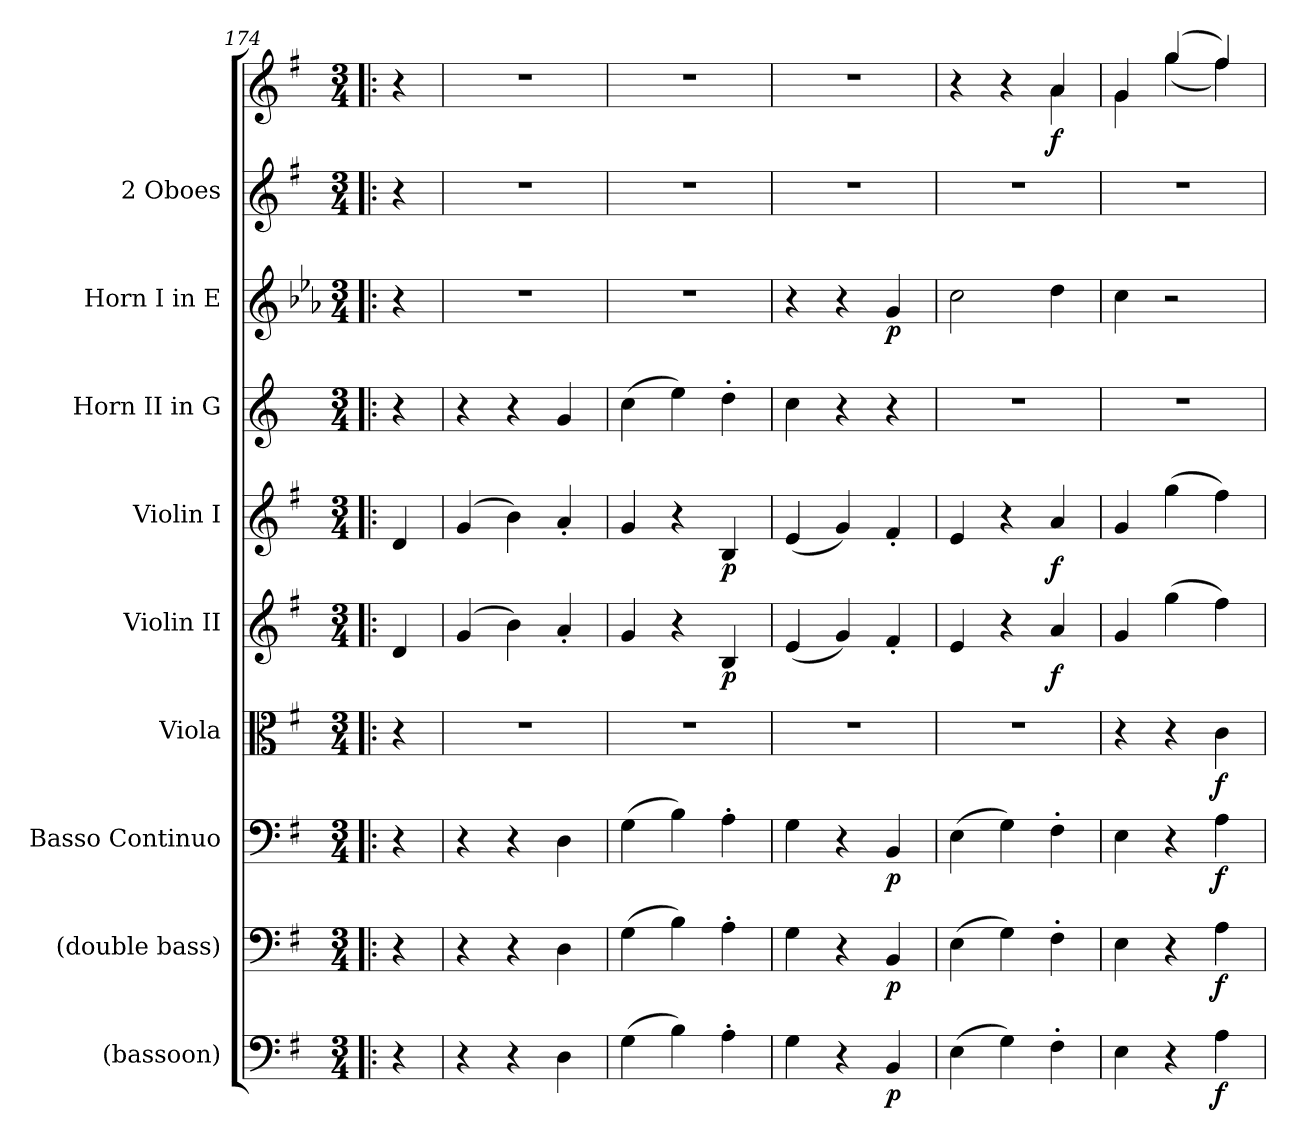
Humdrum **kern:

**kern	**dynam	**kern	**dynam	**kern	**dynam	**kern	**dynam	**kern	**dynam	**kern	**dynam	**kern	**kern	**dynam	**kern	**kern	**dynam
*part9	*part9	*part8	*part8	*part7	*part7	*part6	*part6	*part5	*part5	*part4	*part4	*part3	*part2	*part2	*part1	*part1	*part1
*staff10	*staff10	*staff9	*staff9	*staff8	*staff8	*staff7	*staff7	*staff6	*staff6	*staff5	*staff5	*staff4	*staff3	*staff3	*staff2	*staff1	*staff1/2
*I"(bassoon)	*	*I"(double bass)	*	*I"Basso Continuo	*	*I"Viola	*	*I"Violin II	*	*I"Violin I	*	*I"Horn II in G	*I"Horn I in E	*	*I"2 Oboes	*	*
*I'Bsn	*	*	*	*I'B	*	*I'Vla	*	*I'Vln	*	*I'Vln	*	*I'Hn	*I'Hn	*	*I'Ob	*	*
*clefF4	*	*clefF4	*	*clefF4	*	*clefC3	*	*clefG2	*	*clefG2	*	*clefG2	*clefG2	*	*clefG2	*clefG2	*
*	*	*	*	*	*	*	*	*	*	*	*	*ITrd3c5	*ITrd5c8	*	*	*	*
*k[f#]	*	*k[f#]	*	*k[f#]	*	*k[f#]	*	*k[f#]	*	*k[f#]	*	*k[f#]	*k[f#]	*	*k[f#]	*k[f#]	*
*M3/4	*	*M3/4	*	*M3/4	*	*M3/4	*	*M3/4	*	*M3/4	*	*M3/4	*M3/4	*	*M3/4	*M3/4	*
=174!|:	=174!|:	=174!|:	=174!|:	=174!|:	=174!|:	=174!|:	=174!|:	=174!|:	=174!|:	=174!|:	=174!|:	=174!|:	=174!|:	=174!|:	=174!|:	=174!|:	=174!|:
4r	.	4r	.	4r	.	4r	.	4d	.	4d	.	4r	4r	.	4r	4r	.
=175	=175	=175	=175	=175	=175	=175	=175	=175	=175	=175	=175	=175	=175	=175	=175	=175	=175
4r	.	4r	.	4r	.	2.r	.	(4g	.	(4g	.	4r	2.r	.	2.r	2.r	.
4r	.	4r	.	4r	.	.	.	4b)	.	4b)	.	4r	.	.	.	.	.
4D	.	4D	.	4D	.	.	.	4a'	.	4a'	.	4d	.	.	.	.	.
=176	=176	=176	=176	=176	=176	=176	=176	=176	=176	=176	=176	=176	=176	=176	=176	=176	=176
(4G	.	(4G	.	(4G	.	2.r	.	4g	.	4g	.	(4g	2.r	.	2.r	2.r	.
4B)	.	4B)	.	4B)	.	.	.	4r	.	4r	.	4b)	.	.	.	.	.
4A'	.	4A'	.	4A'	.	.	.	4B	p	4B	p	4a'	.	.	.	.	.
=177	=177	=177	=177	=177	=177	=177	=177	=177	=177	=177	=177	=177	=177	=177	=177	=177	=177
4G	.	4G	.	4G	.	2.r	.	(4e	.	(4e	.	4g	4r	.	2.r	2.r	.
4r	.	4r	.	4r	.	.	.	4g)	.	4g)	.	4r	4r	.	.	.	.
4BB	p	4BB	p	4BB	p	.	.	4f#'	.	4f#'	.	4r	4B	p	.	.	.
=178	=178	=178	=178	=178	=178	=178	=178	=178	=178	=178	=178	=178	=178	=178	=178	=178	=178
*	*	*	*	*	*	*	*	*	*	*	*	*	*	*	*	*^	*
(4E	.	(4E	.	(4E	.	2.r	.	4e	.	4e	.	2.r	2e	.	2.r	4r	2ryy	.
4G)	.	4G)	.	4G)	.	.	.	4r	.	4r	.	.	.	.	.	4r	.	.
4F#'	.	4F#'	.	4F#'	.	.	.	4a	f	4a	f	.	4f#	.	.	4a	4a	f
=179	=179	=179	=179	=179	=179	=179	=179	=179	=179	=179	=179	=179	=179	=179	=179	=179	=179	=179
4E	.	4E	.	4E	.	4r	.	4g	.	4g	.	2.r	4e	.	2.r	4g	4g	.
4r	.	4r	.	4r	.	4r	.	(4gg	.	(4gg	.	.	2r	.	.	(4gg	(4gg	.
4A	f	4A	f	4A	f	4c	f	4ff#)	.	4ff#)	.	.	.	.	.	4ff#)	4ff#)	.
*	*	*	*	*	*	*	*	*	*	*	*	*	*	*	*	*v	*v	*
=	=	=	=	=	=	=	=	=	=	=	=	=	=	=	=	=	=
*-	*-	*-	*-	*-	*-	*-	*-	*-	*-	*-	*-	*-	*-	*-	*-	*-	*-
